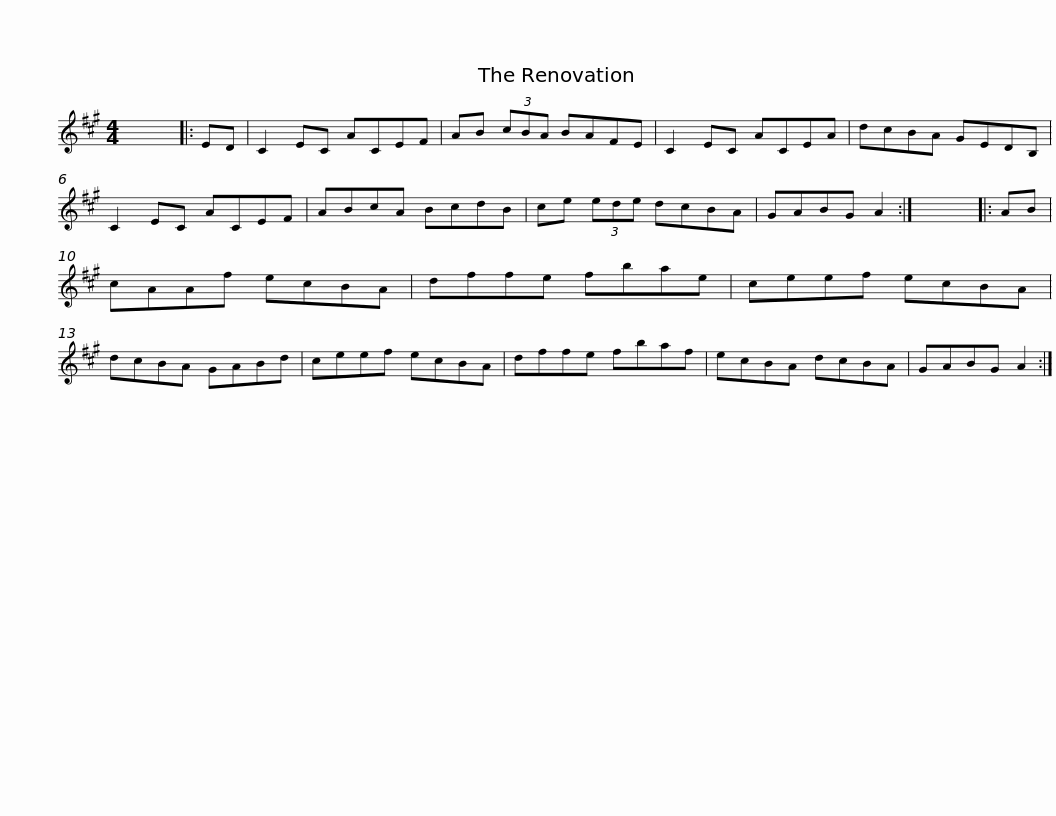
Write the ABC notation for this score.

X:1
L:1/8
M:4/4
I:linebreak $
K:A
V:1 treble
V:1
 x8 |: ED | C2 EC ACEF | AB (3cBA BAFE | C2 EC ACEA | %5
 dcBA GEDB, | C2 EC ACEF |$ ABcA BcdB | ce (3ede dcBA | GABG A2 :| %10
 x8 |: AB | cAAf ecBA | dffe fbae |$ ceef ecBA | %15
 dcBA GABd | ceef ecBA | dffe fbaf | ecBA dcBA |$ GABG A2 :| %20
